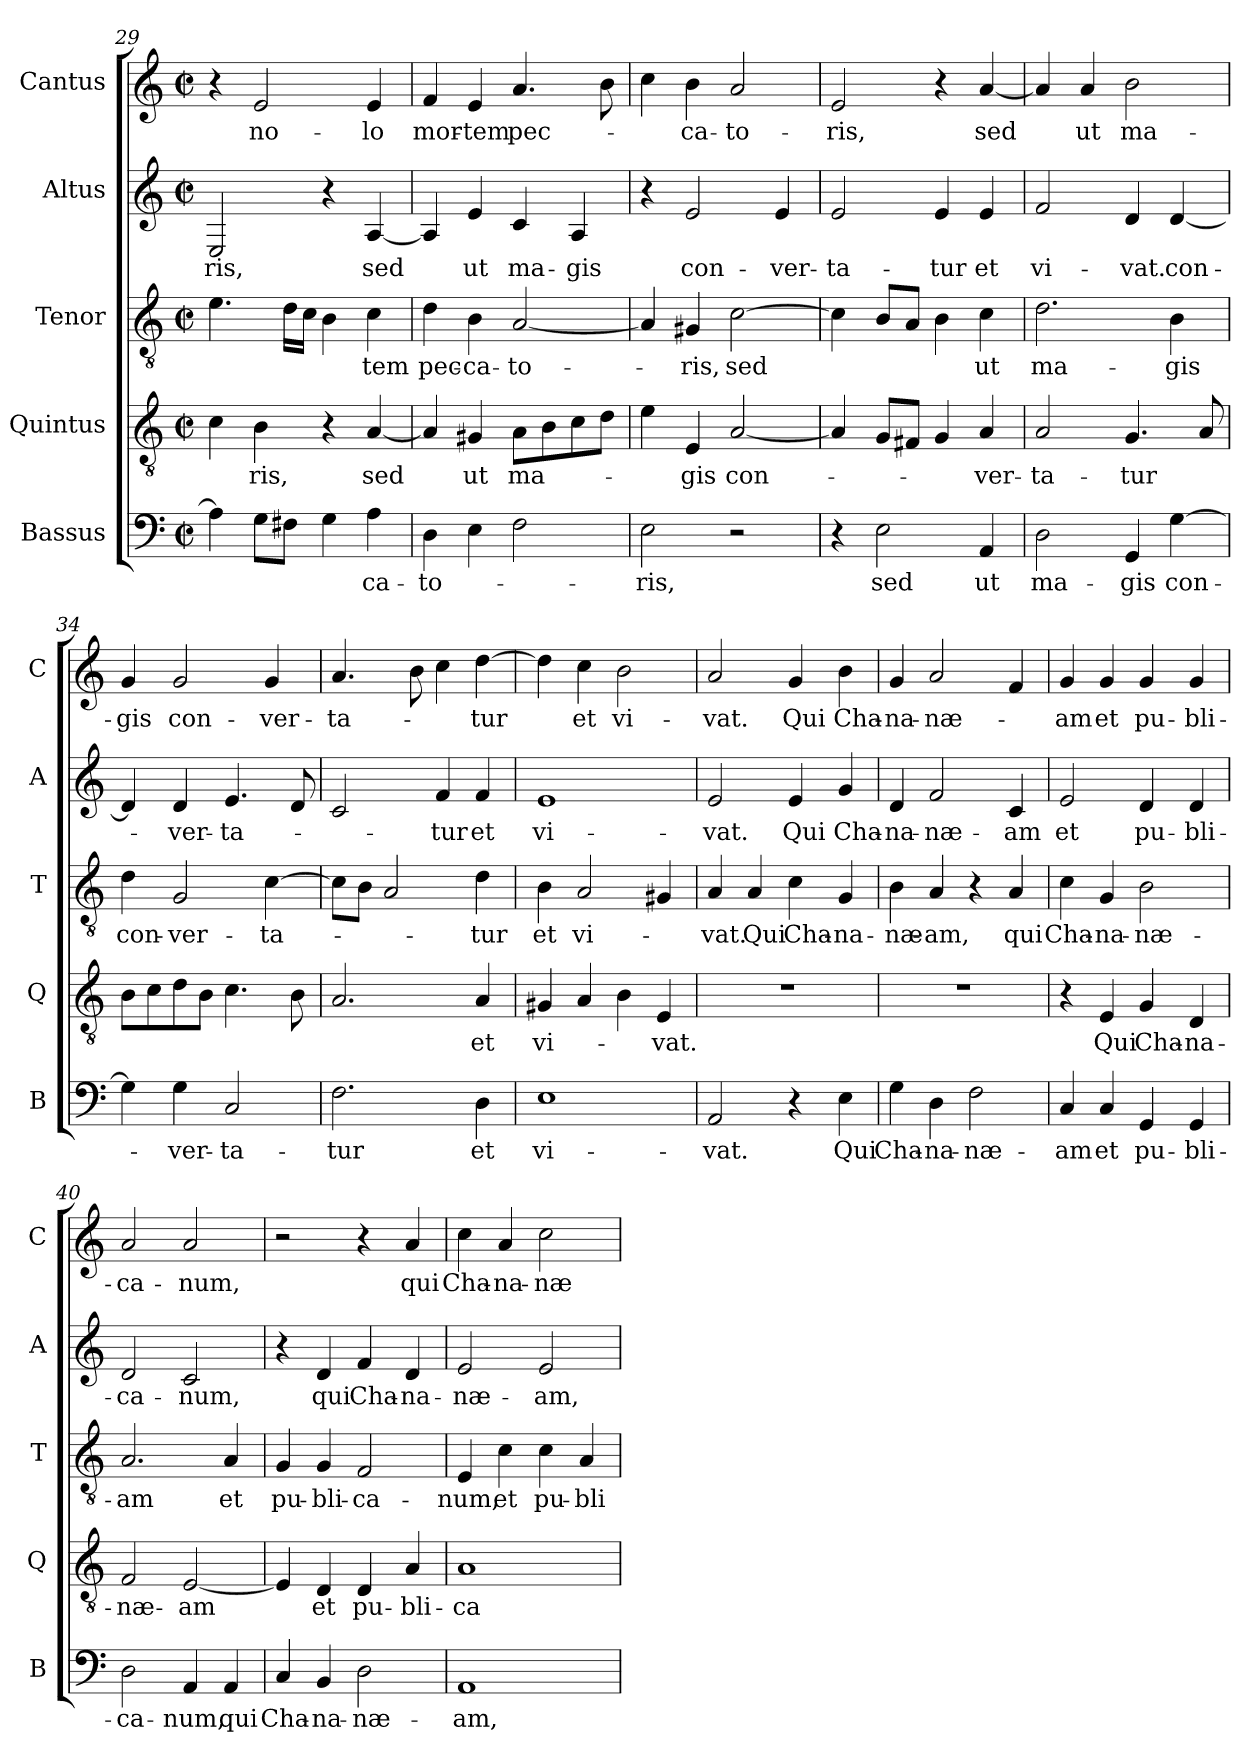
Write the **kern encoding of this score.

**kern	**text	**kern	**text	**kern	**text	**kern	**text	**kern	**text
*part5	*part5	*part4	*part4	*part3	*part3	*part2	*part2	*part1	*part1
*staff5	*staff5	*staff4	*staff4	*staff3	*staff3	*staff2	*staff2	*staff1	*staff1
*I"Bassus	*	*I"Quintus	*	*I"Tenor	*	*I"Altus	*	*I"Cantus	*
*I'B	*	*I'Q	*	*I'T	*	*I'A	*	*I'C	*
*clefF4	*	*clefGv2	*	*clefGv2	*	*clefG2	*	*clefG2	*
*k[]	*	*k[]	*	*k[]	*	*k[]	*	*k[]	*
*C:	*	*C:	*	*C:	*	*C:	*	*C:	*
*M2/2	*	*M2/2	*	*M2/2	*	*M2/2	*	*M2/2	*
*met(c|)	*	*met(c|)	*	*met(c|)	*	*met(c|)	*	*met(c|)	*
=29	=29	=29	=29	=29	=29	=29	=29	=29	=29
!	!	!	!	!	!	!	!LO:LY:b	!	!
4A\]	.	4c\	.	4.e\	.	2E/	-ris,	4r	.
!	!	!	!LO:LY:b	!	!	!	!	!	!LO:LY:b
8G\L	.	4B\	-ris,	.	.	.	.	2e/	no-
8F#X\J	.	.	.	16d\LL	.	.	.	.	.
.	.	.	.	16c\JJ	.	.	.	.	.
4G\	.	4r	.	4B\	.	4r	.	.	.
!	!LO:LY:b	!	!LO:LY:b	!	!LO:LY:b	!	!LO:LY:b	!	!LO:LY:b
4A\	-ca-	[4A/	sed	4c\	-tem	[4A/	sed	4e/	-lo
=30	=30	=30	=30	=30	=30	=30	=30	=30	=30
!	!LO:LY:b	!	!	!	!LO:LY:b	!	!	!	!LO:LY:b
4D\	-to-	4A/]	.	4d\	pec-	4A/]	.	4f/	mor-
!	!	!	!LO:LY:b	!	!LO:LY:b	!	!LO:LY:b	!	!LO:LY:b
4E\	.	4G#X/	ut	4B\	-ca-	4e/	ut	4e/	-tem
!	!	!	!LO:LY:b	!	!LO:LY:b	!	!LO:LY:b	!	!LO:LY:b
2F\	.	8A\L	ma-	[2A/	-to-	4c/	ma-	4.a/	pec-
.	.	8B\	.	.	.	.	.	.	.
!	!	!	!	!	!	!	!LO:LY:b	!	!
.	.	8c\	.	.	.	4A/	-gis	.	.
.	.	8d\J	.	.	.	.	.	8b\	.
=31	=31	=31	=31	=31	=31	=31	=31	=31	=31
!	!LO:LY:b	!	!	!	!	!	!	!	!
2E\	-ris,	4e\	.	4A/]	.	4r	.	4cc\	.
!	!	!	!LO:LY:b	!	!LO:LY:b	!	!LO:LY:b	!	!LO:LY:b
.	.	4E/	-gis	4G#X/	-ris,	2e/	con-	4b\	-ca-
!	!	!	!LO:LY:b	!	!LO:LY:b	!	!	!	!LO:LY:b
2r	.	[2A/	con-	[2c\	sed	.	.	2a/	-to-
!	!	!	!	!	!	!	!LO:LY:b	!	!
.	.	.	.	.	.	4e/	-ver-	.	.
=32	=32	=32	=32	=32	=32	=32	=32	=32	=32
!	!	!	!	!	!	!	!LO:LY:b	!	!LO:LY:b
4r	.	4A/]	.	4c\]	.	2e/	-ta-	2e/	-ris,
!	!LO:LY:b	!	!	!	!	!	!	!	!
2E\	sed	8G/L	.	8B/L	.	.	.	.	.
.	.	8F#X/J	.	8A/J	.	.	.	.	.
!	!	!	!	!	!	!	!LO:LY:b	!	!
.	.	4G/	.	4B\	.	4e/	-tur	4r	.
!	!LO:LY:b	!	!LO:LY:b	!	!LO:LY:b	!	!LO:LY:b	!	!LO:LY:b
4AA/	ut	4A/	-ver-	4c\	ut	4e/	et	[4a/	sed
!!LO:LB:g=z
=33	=33	=33	=33	=33	=33	=33	=33	=33	=33
!	!LO:LY:b	!	!LO:LY:b	!	!LO:LY:b	!	!LO:LY:b	!	!
2D\	ma-	2A/	-ta-	2.d\	ma-	2f/	vi-	4a/]	.
!	!	!	!	!	!	!	!	!	!LO:LY:b
.	.	.	.	.	.	.	.	4a/	ut
!	!LO:LY:b	!	!LO:LY:b	!	!	!	!LO:LY:b	!	!LO:LY:b
4GG/	-gis	4.G/	-tur	.	.	4d/	-vat.	2b\	ma-
!	!LO:LY:b	!	!	!	!LO:LY:b	!	!LO:LY:b	!	!
[4G\	con-	.	.	4B\	-gis	[4d/	con-	.	.
.	.	8A/	.	.	.	.	.	.	.
=34	=34	=34	=34	=34	=34	=34	=34	=34	=34
!	!	!	!	!	!LO:LY:b	!	!	!	!LO:LY:b
4G\]	.	8B\L	.	4d\	con-	4d/]	.	4g/	-gis
.	.	8c\	.	.	.	.	.	.	.
!	!LO:LY:b	!	!	!	!LO:LY:b	!	!LO:LY:b	!	!LO:LY:b
4G\	-ver-	8d\	.	2G/	-ver-	4d/	-ver-	2g/	con-
.	.	8B\J	.	.	.	.	.	.	.
!	!LO:LY:b	!	!	!	!	!	!LO:LY:b	!	!
2C/	-ta-	4.c\	.	.	.	4.e/	-ta-	.	.
!	!	!	!	!	!LO:LY:b	!	!	!	!LO:LY:b
.	.	.	.	[4c\	-ta-	.	.	4g/	-ver-
.	.	8B\	.	.	.	8d/	.	.	.
=35	=35	=35	=35	=35	=35	=35	=35	=35	=35
!	!LO:LY:b	!	!	!	!	!	!	!	!LO:LY:b
2.F\	-tur	2.A/	.	8c\L]	.	2c/	.	4.a/	-ta-
.	.	.	.	8B\J	.	.	.	.	.
.	.	.	.	2A/	.	.	.	.	.
.	.	.	.	.	.	.	.	8b\	.
!	!	!	!	!	!	!	!LO:LY:b	!	!
.	.	.	.	.	.	4f/	-tur	4cc\	.
!	!LO:LY:b	!	!LO:LY:b	!	!LO:LY:b	!	!LO:LY:b	!	!LO:LY:b
4D\	et	4A/	et	4d\	-tur	4f/	et	[4dd\	-tur
=36	=36	=36	=36	=36	=36	=36	=36	=36	=36
!	!LO:LY:b	!	!LO:LY:b	!	!LO:LY:b	!	!LO:LY:b	!	!
1E	vi-	4G#X/	vi-	4B\	et	1e	vi-	4dd\]	.
!	!	!	!	!	!LO:LY:b	!	!	!	!LO:LY:b
.	.	4A/	.	2A/	vi-	.	.	4cc\	et
!	!	!	!	!	!	!	!	!	!LO:LY:b
.	.	4B\	.	.	.	.	.	2b\	vi-
!	!	!	!LO:LY:b	!	!	!	!	!	!
.	.	4E/	-vat.	4G#X/	.	.	.	.	.
=37	=37	=37	=37	=37	=37	=37	=37	=37	=37
!	!LO:LY:b	!	!	!	!LO:LY:b	!	!LO:LY:b	!	!LO:LY:b
2AA/	-vat.	1r	.	4A/	-vat.	2e/	-vat.	2a/	-vat.
!	!	!	!	!	!LO:LY:b	!	!	!	!
.	.	.	.	4A/	Qui	.	.	.	.
!	!	!	!	!	!LO:LY:b	!	!LO:LY:b	!	!LO:LY:b
4r	.	.	.	4c\	Cha-	4e/	Qui	4g/	Qui
!	!LO:LY:b	!	!	!	!LO:LY:b	!	!LO:LY:b	!	!LO:LY:b
4E\	Qui	.	.	4G/	-na-	4g/	Cha-	4b\	Cha-
!!LO:LB:g=z
=38	=38	=38	=38	=38	=38	=38	=38	=38	=38
!	!LO:LY:b	!	!	!	!LO:LY:b	!	!LO:LY:b	!	!LO:LY:b
4G\	Cha-	1r	.	4B\	-næ-	4d/	-na-	4g/	-na-
!	!LO:LY:b	!	!	!	!LO:LY:b	!	!LO:LY:b	!	!LO:LY:b
4D\	-na-	.	.	4A/	-am,	2f/	-næ-	2a/	-næ-
!	!LO:LY:b	!	!	!	!	!	!	!	!
2F\	-næ-	.	.	4r	.	.	.	.	.
!	!	!	!	!	!LO:LY:b	!	!LO:LY:b	!	!
.	.	.	.	4A/	qui	4c/	-am	4f/	.
=39	=39	=39	=39	=39	=39	=39	=39	=39	=39
!	!LO:LY:b	!	!	!	!LO:LY:b	!	!LO:LY:b	!	!LO:LY:b
4C/	-am	4r	.	4c\	Cha-	2e/	et	4g/	-am
!	!LO:LY:b	!	!LO:LY:b	!	!LO:LY:b	!	!	!	!LO:LY:b
4C/	et	4E/	Qui	4G/	-na-	.	.	4g/	et
!	!LO:LY:b	!	!LO:LY:b	!	!LO:LY:b	!	!LO:LY:b	!	!LO:LY:b
4GG/	pu-	4G/	Cha-	2B\	-næ-	4d/	pu-	4g/	pu-
!	!LO:LY:b	!	!LO:LY:b	!	!	!	!LO:LY:b	!	!LO:LY:b
4GG/	-bli-	4D/	-na-	.	.	4d/	-bli-	4g/	-bli-
=40	=40	=40	=40	=40	=40	=40	=40	=40	=40
!	!LO:LY:b	!	!LO:LY:b	!	!LO:LY:b	!	!LO:LY:b	!	!LO:LY:b
2D\	-ca-	2F/	-næ-	2.A/	-am	2d/	-ca-	2a/	-ca-
!	!LO:LY:b	!	!LO:LY:b	!	!	!	!LO:LY:b	!	!LO:LY:b
4AA/	-num,	[2E/	-am	.	.	2c/	-num,	2a/	-num,
!	!LO:LY:b	!	!	!	!LO:LY:b	!	!	!	!
4AA/	qui	.	.	4A/	et	.	.	.	.
=41	=41	=41	=41	=41	=41	=41	=41	=41	=41
!	!LO:LY:b	!	!	!	!LO:LY:b	!	!	!	!
4C/	Cha-	4E/]	.	4G/	pu-	4r	.	2r	.
!	!LO:LY:b	!	!LO:LY:b	!	!LO:LY:b	!	!LO:LY:b	!	!
4BB/	-na-	4D/	et	4G/	-bli-	4d/	qui	.	.
!	!LO:LY:b	!	!LO:LY:b	!	!LO:LY:b	!	!LO:LY:b	!	!
2D\	-næ-	4D/	pu-	2F/	-ca-	4f/	Cha-	4r	.
!	!	!	!LO:LY:b	!	!	!	!LO:LY:b	!	!LO:LY:b
.	.	4A/	-bli-	.	.	4d/	-na-	4a/	qui
=42	=42	=42	=42	=42	=42	=42	=42	=42	=42
!	!LO:LY:b	!	!LO:LY:b	!	!LO:LY:b	!	!LO:LY:b	!	!LO:LY:b
1AA	-am,	1A	-ca-	4E/	-num,	2e/	-næ-	4cc\	Cha-
!	!	!	!	!	!LO:LY:b	!	!	!	!LO:LY:b
.	.	.	.	4c\	et	.	.	4a/	-na-
!	!	!	!	!	!LO:LY:b	!	!LO:LY:b	!	!LO:LY:b
.	.	.	.	4c\	pu-	2e/	-am,	2cc\	-næ-
!	!	!	!	!	!LO:LY:b	!	!	!	!
.	.	.	.	4A/	-bli-	.	.	.	.
=	=	=	=	=	=	=	=	=	=
*-	*-	*-	*-	*-	*-	*-	*-	*-	*-
